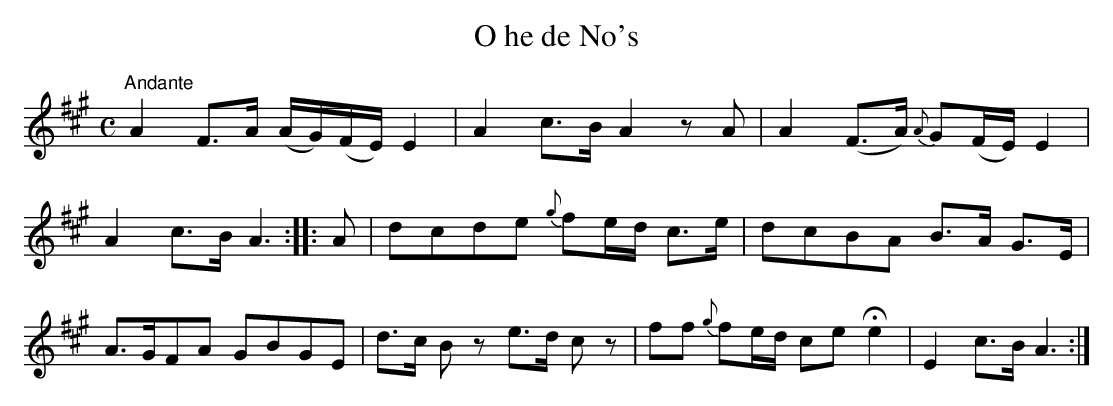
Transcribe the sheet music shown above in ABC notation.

X:1
T:O he de No's
M:C
K:A major
"Andante"\
A2F>A (A/G/)(F/E/) E2| A2c>B A2zA|\
A2(F>A) {A}G(F/E/)E2| A2c>B A3::\
A|\
dcde {g}fe/d/ c>e| dcBA B>A G>E|\
A>GFA GBGE| d>c Bz e>d cz|\
ff {g}fe/d/ ceHe2| E2c>B A3:|
